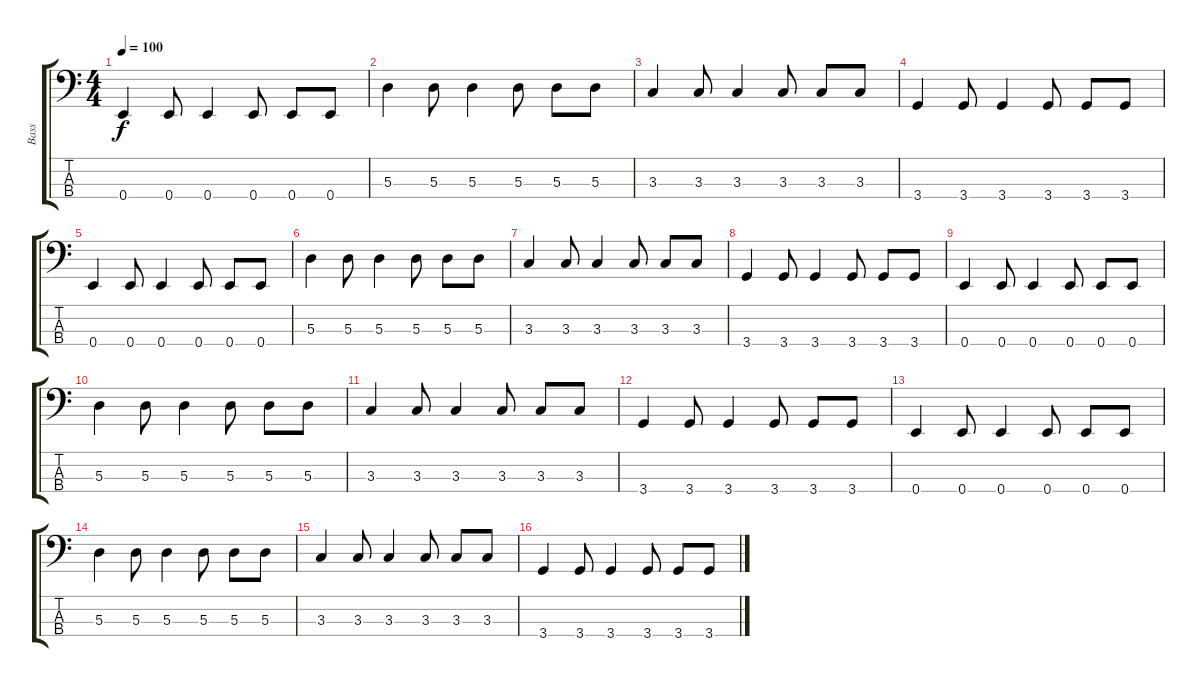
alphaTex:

\track ("Bass" "Bass") {instrument electricbasspick}
\staff {score tabs}
\tuning (G2 D2 A1 E1) {hide}
\ts (4 4)
\tempo 100
\clef f4
\ks c
0.4.4{dy f} 0.4.8 0.4.4 0.4.8 0.4.8 0.4.8 |
5.3.4 5.3.8 5.3.4 5.3.8 5.3.8 5.3.8 |
3.3.4 3.3.8 3.3.4 3.3.8 3.3.8 3.3.8 |
3.4.4 3.4.8 3.4.4 3.4.8 3.4.8 3.4.8 |
0.4.4 0.4.8 0.4.4 0.4.8 0.4.8 0.4.8 |
5.3.4 5.3.8 5.3.4 5.3.8 5.3.8 5.3.8 |
3.3.4 3.3.8 3.3.4 3.3.8 3.3.8 3.3.8 |
3.4.4 3.4.8 3.4.4 3.4.8 3.4.8 3.4.8 |
0.4.4 0.4.8 0.4.4 0.4.8 0.4.8 0.4.8 |
5.3.4 5.3.8 5.3.4 5.3.8 5.3.8 5.3.8 |
3.3.4 3.3.8 3.3.4 3.3.8 3.3.8 3.3.8 |
3.4.4 3.4.8 3.4.4 3.4.8 3.4.8 3.4.8 |
0.4.4 0.4.8 0.4.4 0.4.8 0.4.8 0.4.8 |
5.3.4 5.3.8 5.3.4 5.3.8 5.3.8 5.3.8 |
3.3.4 3.3.8 3.3.4 3.3.8 3.3.8 3.3.8 |
3.4.4 3.4.8 3.4.4 3.4.8 3.4.8 3.4.8
